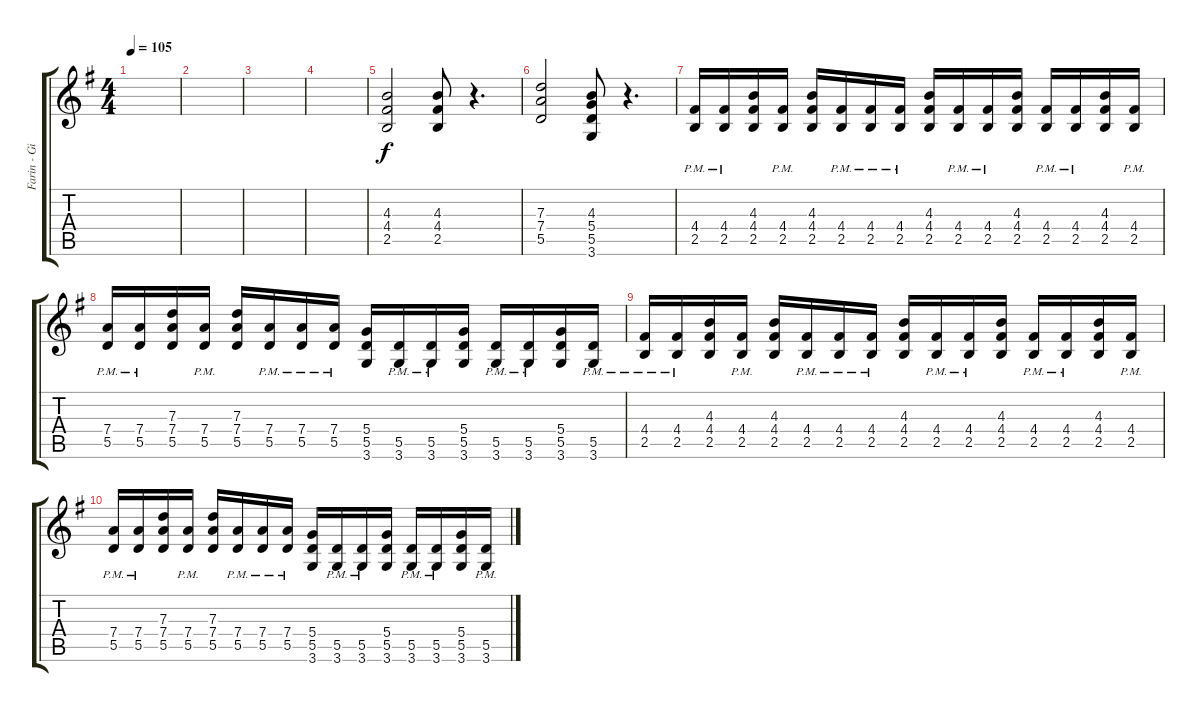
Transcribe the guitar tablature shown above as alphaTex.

\track ("Farin - Gitarre 2 (freiwillig)" "Farin - Gi") {mute instrument overdrivenguitar}
\staff {score tabs}
\tuning (E4 B3 G3 D3 A2 E2) {hide}
\ts (4 4)
\tempo 105
\clef g2
\ks g
|
|
|
|
(4.3 4.4 2.5).2 (4.3 4.4 2.5).8 r.4{d} |
(7.3 7.4 5.5).2 (4.3 5.4 5.5 3.6).8 r.4{d} |
(4.4{pm} 2.5{pm}).16 (4.4{pm} 2.5{pm}).16 (4.3 4.4 2.5).16 (4.4{pm} 2.5{pm}).16 (4.3 4.4 2.5).16 (4.4{pm} 2.5{pm}).16 (4.4{pm} 2.5{pm}).16 (4.4{pm} 2.5{pm}).16 (4.3 4.4 2.5).16 (4.4{pm} 2.5{pm}).16 (4.4{pm} 2.5{pm}).16 (4.3 4.4 2.5).16 (4.4{pm} 2.5{pm}).16 (4.4{pm} 2.5{pm}).16 (4.3 4.4 2.5).16 (4.4{pm} 2.5{pm}).16 |
(7.4{pm} 5.5{pm}).16 (7.4{pm} 5.5{pm}).16 (7.3 7.4 5.5).16 (7.4{pm} 5.5{pm}).16 (7.3 7.4 5.5).16 (7.4{pm} 5.5{pm}).16 (7.4{pm} 5.5{pm}).16 (7.4{pm} 5.5{pm}).16 (5.4 5.5 3.6).16 (5.5{pm} 3.6{pm}).16 (5.5{pm} 3.6{pm}).16 (5.4 5.5 3.6).16 (5.5{pm} 3.6{pm}).16 (5.5{pm} 3.6{pm}).16 (5.4 5.5 3.6).16 (5.5{pm} 3.6{pm}).16 |
(4.4{pm} 2.5{pm}).16 (4.4{pm} 2.5{pm}).16 (4.3 4.4 2.5).16 (4.4{pm} 2.5{pm}).16 (4.3 4.4 2.5).16 (4.4{pm} 2.5{pm}).16 (4.4{pm} 2.5{pm}).16 (4.4{pm} 2.5{pm}).16 (4.3 4.4 2.5).16 (4.4{pm} 2.5{pm}).16 (4.4{pm} 2.5{pm}).16 (4.3 4.4 2.5).16 (4.4{pm} 2.5{pm}).16 (4.4{pm} 2.5{pm}).16 (4.3 4.4 2.5).16 (4.4{pm} 2.5{pm}).16 |
(7.4{pm} 5.5{pm}).16 (7.4{pm} 5.5{pm}).16 (7.3 7.4 5.5).16 (7.4{pm} 5.5{pm}).16 (7.3 7.4 5.5).16 (7.4{pm} 5.5{pm}).16 (7.4{pm} 5.5{pm}).16 (7.4{pm} 5.5{pm}).16 (5.4 5.5 3.6).16 (5.5{pm} 3.6{pm}).16 (5.5{pm} 3.6{pm}).16 (5.4 5.5 3.6).16 (5.5{pm} 3.6{pm}).16 (5.5{pm} 3.6{pm}).16 (5.4 5.5 3.6).16 (5.5{pm} 3.6{pm}).16
